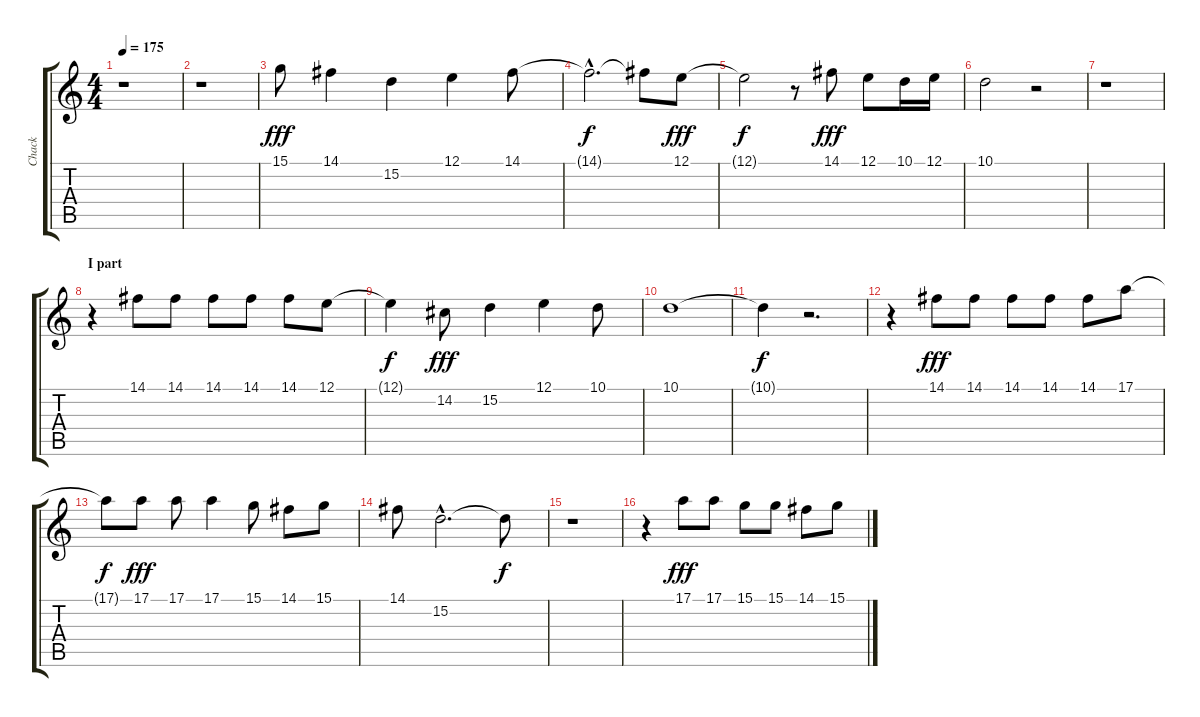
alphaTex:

\track ("Chack" "Chack") {instrument synthvoice}
\staff {score tabs}
\tuning (E4 B3 G3 D3 A2 E2) {hide}
\ts (4 4)
\tempo 175
\clef g2
\ks c
r.1{dy f} |
r.1 |
15.1.8{dy fff} 14.1.4 15.2.4 12.1.4 14.1.8 |
14.1{hac t}.2{d dy f} 14.1{t}.8 12.1.8{dy fff} |
12.1{t}.2{dy f} r.8 14.1.8{dy fff} 12.1.8 10.1.16 12.1.16 |
10.1.2 r.2 |
r.1 |
\section ("" "I part")
r.4 14.1.8 14.1.8 14.1.8 14.1.8 14.1.8 12.1.8 |
12.1{t}.4{dy f} 14.2.8{dy fff} 15.2.4 12.1.4 10.1.8 |
10.1.1 |
10.1{t}.4{dy f} r.2{d} |
r.4 14.1.8{dy fff} 14.1.8 14.1.8 14.1.8 14.1.8 17.1.8 |
17.1{t}.8{dy f} 17.1.8{dy fff} 17.1.8 17.1.4 15.1.8 14.1.8 15.1.8 |
14.1.8 15.2{hac}.2{d} 15.2{t}.8{dy f} |
r.1 |
r.4 17.1.8{dy fff} 17.1.8 15.1.8 15.1.8 14.1.8 15.1.8
